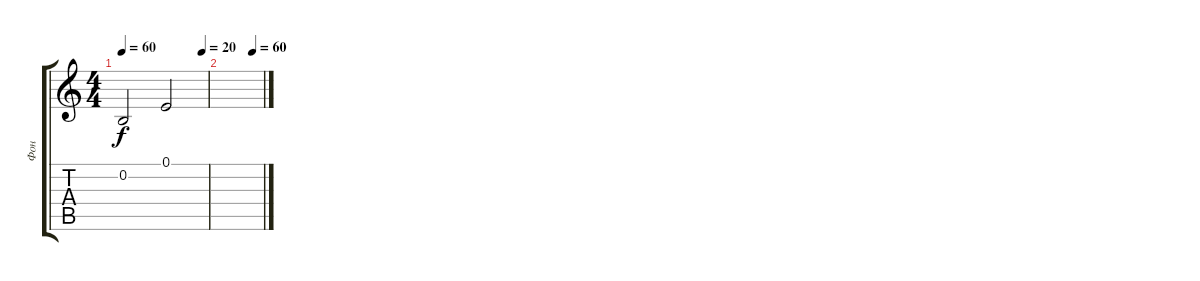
\track ("Фон" "Фон") {instrument frenchhorn}
\staff {score tabs}
\tuning (E4 B3 G3 D3 A2 E2) {hide}
\ts (4 4)
\tempo 60
\tempo (20 0.9375)
\clef g2
\ks c
0.2.2{dy f} 0.1.2 |
\tempo (60 0.75)
